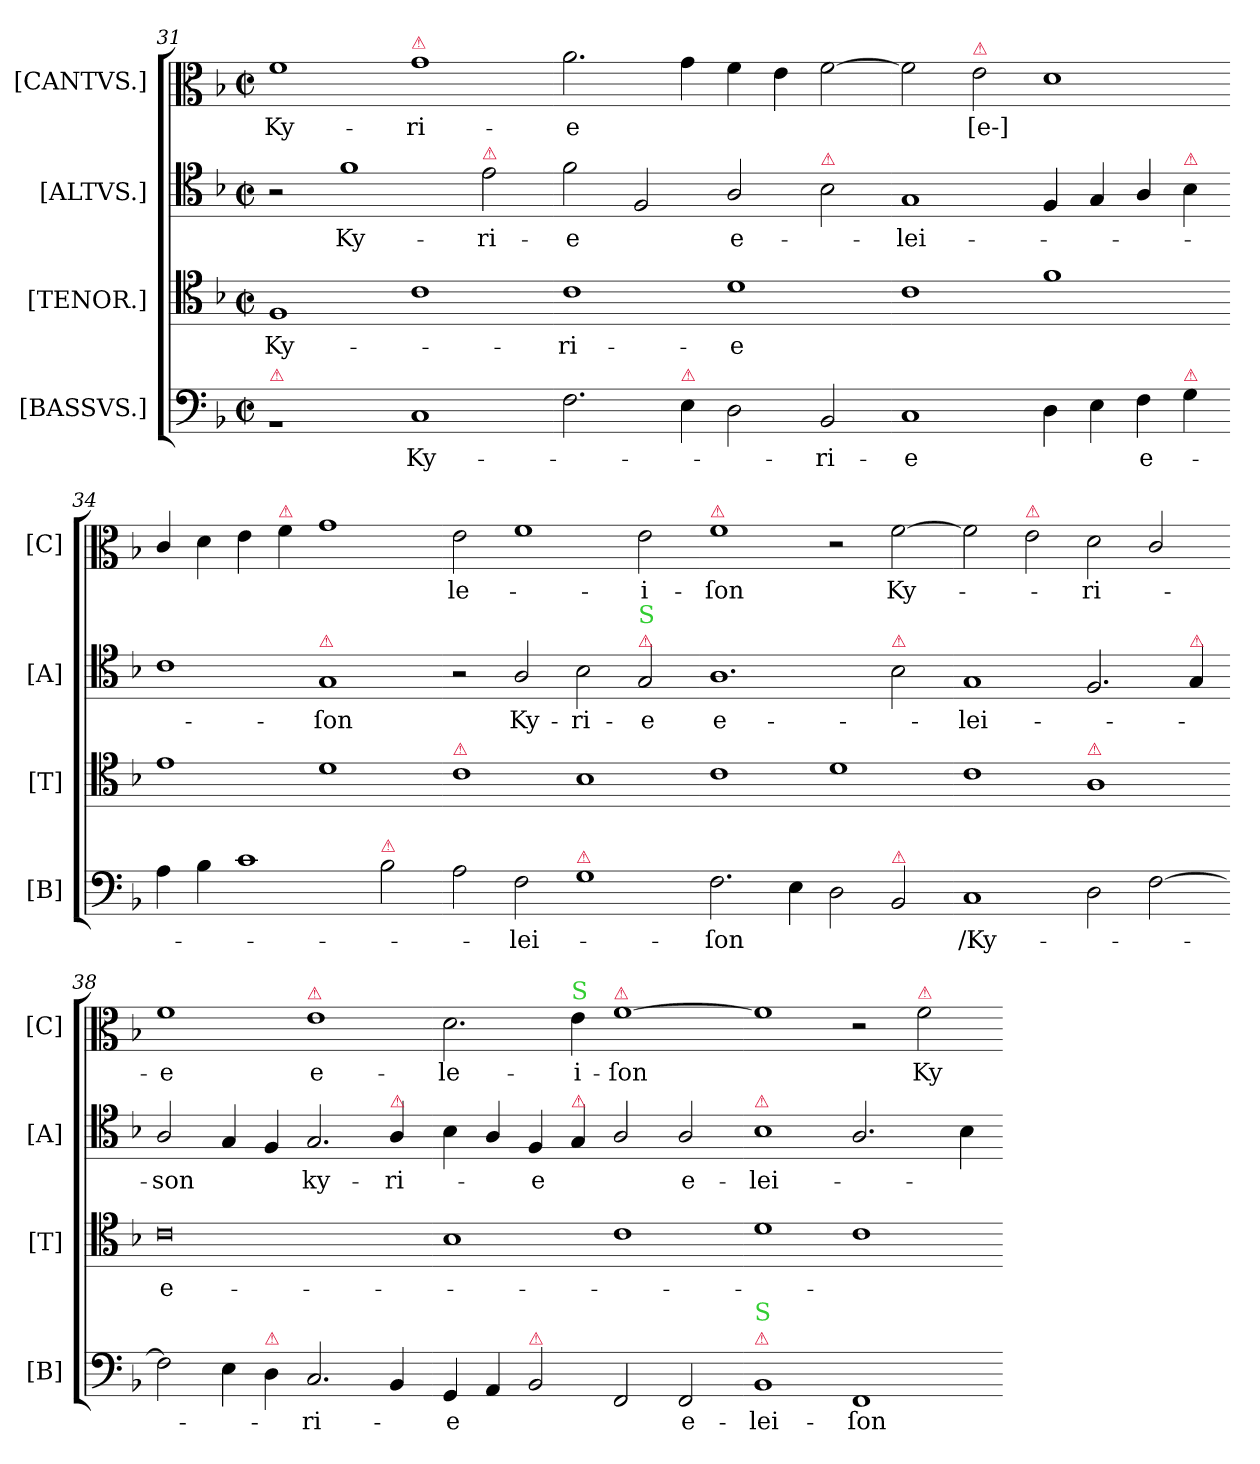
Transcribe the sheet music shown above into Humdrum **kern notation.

**kern	**text	**kern	**text	**kern	**text	**kern	**text
*part4	*part4	*part3	*part3	*part2	*part2	*part1	*part1
*staff4	*staff4	*staff3	*staff3	*staff2	*staff2	*staff1	*staff1
*I"[BASSVS.]	*	*I"[TENOR.]	*	*I"[ALTVS.]	*	*I"[CANTVS.]	*
*I'[B]	*	*I'[T]	*	*I'[A]	*	*I'[C]	*
*clefF4	*	*clefC4	*	*clefC4	*	*clefC3	*
*k[b-]	*	*k[b-]	*	*k[b-]	*	*k[b-]	*
*M2/1	*	*M2/1	*	*M2/1	*	*M2/1	*
*met(c|)	*	*met(c|)	*	*met(c|)	*	*met(c|)	*
=31	=31	=31	=31	=31	=31	=31	=31
!LO:TX:a:color=crimson:t=⚠	!	!	!	!	!	!	!
1rBB	.	1F/	Ky-	2r	.	1f\	Ky-
.	.	.	.	1f\	Ky-	.	.
!	!	!	!	!	!	!LO:TX:a:color=crimson:t=⚠	!
1C/	Ky-	1c\	.	.	.	1g\	-ri-
!	!	!	!	!LO:TX:a:color=crimson:t=⚠	!	!	!
.	.	.	.	2e\	-ri-	.	.
=32-	=32-	=32-	=32-	=32-	=32-	=32-	=32-
2.F\	.	1c\	-ri-	2f\	-e	2.a\	-e
.	.	.	.	2F/	.	.	.
!LO:TX:a:color=crimson:t=⚠	!	!	!	!	!	!	!
4E\	.	.	.	.	.	4g\	.
2D\	.	1d\	-e	2A/	e-	4f\	.
.	.	.	.	.	.	4e\	.
!	!	!	!	!LO:TX:a:color=crimson:t=⚠	!	!	!
2BB-/	ri-	.	.	2B-\	.	[2f\	.
=33-	=33-	=33-	=33-	=33-	=33-	=33-	=33-
1C/	-e	1c\	.	1G/	-lei-	2f\]	.
!	!	!	!	!	!	!LO:TX:a:color=crimson:t=⚠	!
.	.	.	.	.	.	2e\	[e-]
4D\	.	1f\	.	4F/	.	1d\	.
4E\	.	.	.	4G/	.	.	.
4F\	e-	.	.	4A/	.	.	.
!	!	!	!	!LO:TX:a:color=crimson:t=⚠	!	!	!
!LO:TX:a:color=crimson:t=⚠	!	!	!	!	!	!	!
4G\	.	.	.	4B-\	.	.	.
=34-	=34-	=34-	=34-	=34-	=34-	=34-	=34-
4A\	.	1e\	.	1c\	.	4c/	.
4B-\	.	.	.	.	.	4d\	.
1c\	.	.	.	.	.	4e\	.
!	!	!	!	!	!	!LO:TX:a:color=crimson:t=⚠	!
.	.	.	.	.	.	4f\	.
!	!	!	!	!LO:TX:a:color=crimson:t=⚠	!	!	!
.	.	1d\	.	1G/	-ſon	1g\	.
!LO:TX:a:color=crimson:t=⚠	!	!	!	!	!	!	!
2B-\	.	.	.	.	.	.	.
=35-	=35-	=35-	=35-	=35-	=35-	=35-	=35-
!	!	!LO:TX:a:color=crimson:t=⚠	!	!	!	!	!
2A\	.	1c\	.	2r	.	2e\	-le-
!	!	!	!	!	!LO:LY:i	!	!
2F\	-lei-	.	.	2A/	Ky-	1f\	.
!LO:TX:a:color=crimson:t=⚠	!	!	!	!	!	!	!
!	!	!	!	!	!LO:LY:i	!	!
1G\	.	1B-\	.	2B-\	-ri-	.	.
!	!	!	!	!LO:TX:a:color=crimson:t=⚠	!	!	!
!	!	!	!	!LO:TX:a:color=limegreen:t=S	!	!	!
!	!	!	!	!	!LO:LY:i	!	!
.	.	.	.	2G/	-e	2e\	-i-
=36-	=36-	=36-	=36-	=36-	=36-	=36-	=36-
!	!	!	!	!	!	!LO:TX:a:color=crimson:t=⚠	!
!	!	!	!	!	!LO:LY:i	!	!
2.F\	-ſon	1c\	.	1.A\	e-	1f\	-ſon
4E\	.	.	.	.	.	.	.
2D\	.	1d\	.	.	.	2r	.
!	!	!	!	!LO:TX:a:color=crimson:t=⚠	!	!	!
!LO:TX:a:color=crimson:t=⚠	!	!	!	!	!	!	!
!	!	!	!	!	!	!	!LO:LY:i
2BB-/	.	.	.	2B-\	.	[2f\	Ky-
=37-	=37-	=37-	=37-	=37-	=37-	=37-	=37-
!	!	!	!	!	!LO:LY:i	!	!
1C/	/Ky-	1c\	.	1G/	-lei-	2f\]	.
!	!	!	!	!	!	!LO:TX:a:color=crimson:t=⚠	!
.	.	.	.	.	.	2e\	.
!	!	!LO:TX:a:color=crimson:t=⚠	!	!	!	!	!
!	!	!	!	!	!	!	!LO:LY:i
2D\	.	1A\	.	2.F/	.	2d\	-ri-
[2F\	.	.	.	.	.	2c/	.
!	!	!	!	!LO:TX:a:color=crimson:t=⚠	!	!	!
.	.	.	.	4G/	.	.	.
=38-	=38-	=38-	=38-	=38-	=38-	=38-	=38-
!	!	!	!	!	!LO:LY:i	!	!LO:LY:i
2F\]	.	0c\	e-	2A/	son	1f\	-e
4E\	.	.	.	4G/	.	.	.
!LO:TX:a:color=crimson:t=⚠	!	!	!	!	!	!	!
4D\	.	.	.	4F/	.	.	.
!	!	!	!	!	!	!LO:TX:a:color=crimson:t=⚠	!
!	!	!	!	!	!	!	!LO:LY:i
2.C/	-ri-	.	.	2.G/	ky-	1e\	e-
!	!	!	!	!LO:TX:a:color=crimson:t=⚠	!	!	!
4BB-/	.	.	.	4A/	-ri-	.	.
=39-	=39-	=39-	=39-	=39-	=39-	=39-	=39-
!	!	!	!	!	!	!	!LO:LY:i
4GG/	-e	1B-\	.	4B-\	.	2.d\	-le-
4AA/	.	.	.	4A/	.	.	.
!LO:TX:a:color=crimson:t=⚠	!	!	!	!	!	!	!
2BB-/	.	.	.	4F/	-e	.	.
!	!	!	!	!	!	!LO:TX:a:color=limegreen:t=S	!
!	!	!	!	!LO:TX:a:color=crimson:t=⚠	!	!	!
!	!	!	!	!	!	!	!LO:LY:i
.	.	.	.	4G/	.	4e\	-i-
!	!	!	!	!	!	!LO:TX:a:color=crimson:t=⚠	!
!	!	!	!	!	!	!	!LO:LY:i
2FF/	.	1c\	.	2A/	.	[1f\	-ſon
2FF/	e-	.	.	2A/	e-	.	.
=40-	=40-	=40-	=40-	=40-	=40-	=40-	=40-
!	!	!	!	!LO:TX:a:color=crimson:t=⚠	!	!	!
!LO:TX:a:color=crimson:t=⚠	!	!	!	!	!	!	!
!LO:TX:a:color=limegreen:t=S	!	!	!	!	!	!	!
1BB-/	-lei-	1d\	.	1B-\	-lei-	1f\]	.
1FF/	-ſon	1c\	.	2.A/	.	2r	.
!	!	!	!	!	!	!LO:TX:a:color=crimson:t=⚠	!
.	.	.	.	.	.	2f\	Ky-
.	.	.	.	4B-\	.	.	.
=-	=-	=-	=-	=-	=-	=-	=-
*-	*-	*-	*-	*-	*-	*-	*-
